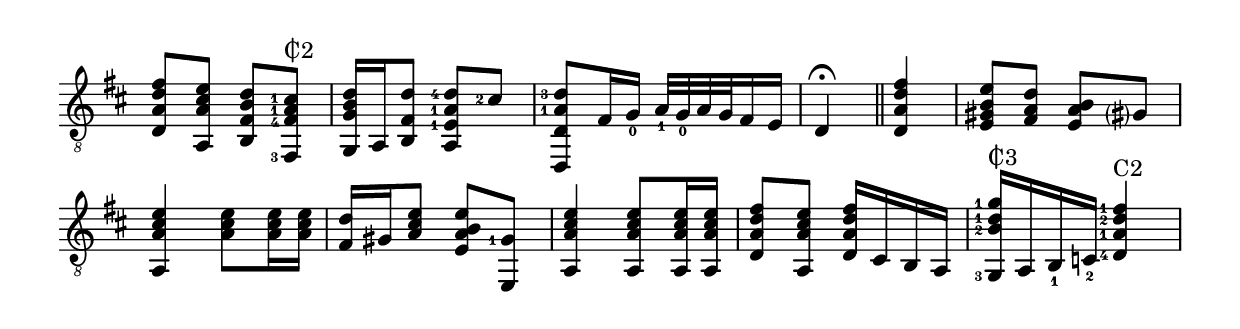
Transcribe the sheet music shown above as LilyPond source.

\version "2.17.2"

cii = \markup {
  \combine
  \override #'(thickness . 1.5)
  \translate #'(0.8 . -0.3)
  \draw-line #'(0 . 2.2)
  C2
}

ciii = \markup {
  \combine
  \override #'(thickness . 1.5)
  \translate #'(0.8 . -0.3)
  \draw-line #'(0 . 2.2)
  C3
}

\relative f {
  \clef "G_8"
  \key d \major
  \time 2/4
  \set fingeringOrientations = #'(left)
  \once \override Beam #'positions = #'(4.8 . 4.3)
  <d a' d fis>8 <a a' cis e>
  \once \override Beam #'positions = #'(3.8 . 3.3)
  <b fis' b d> <fis-3 fis'-4 a-1 cis-1>^\cii
  <g g' b d>16 a16 <b fis' d'>8 <a e'-1 a-1 d-4>8 <cis'-2>
  <d,, d' a'-1 d-3>8 fis'16
  \set fingeringOrientations = #'(down)
  <g-0> <a-1>32 <g-0> a g fis16 e
  \set fingeringOrientations = #'(left)
  d4\fermata \bar "||" <d a' d fis>
  \once \override Beam #'positions = #'(4 . 3.6)
  <e gis b e>8 <fis a d>
  \once \override Beam #'positions = #'(3 . 2.4)
  <e a b> gis?
  <a, a' cis e>4 <a' cis e>8 q16 q
  <fis d'>16 gis <a cis e>8 <e a b e> <e, gis'-1>
  <a a' cis e>4 q8 q16 q
  <d a' d fis>8 <a a' cis e> <d a' d fis>16 cis b a
  <g-3 b'-2 d-1 g-1>16^\ciii
  \set fingeringOrientations = #'(down)
  a <b-1> <c-2>
  \set fingeringOrientations = #'(left)
  <d-4 a'-1 d-2 fis-1>4^"C2"
}

\layout {
  indent = 0

  \override Fingering #'font-size = #-6.5
  % i don't see why this shouldn't be default...
  \override Fingering #'staff-padding = #'()

  \context {
    \Staff
    \remove "Time_signature_engraver"
  }
  \context {
    \Score
    \remove "Bar_number_engraver"
  }
}
